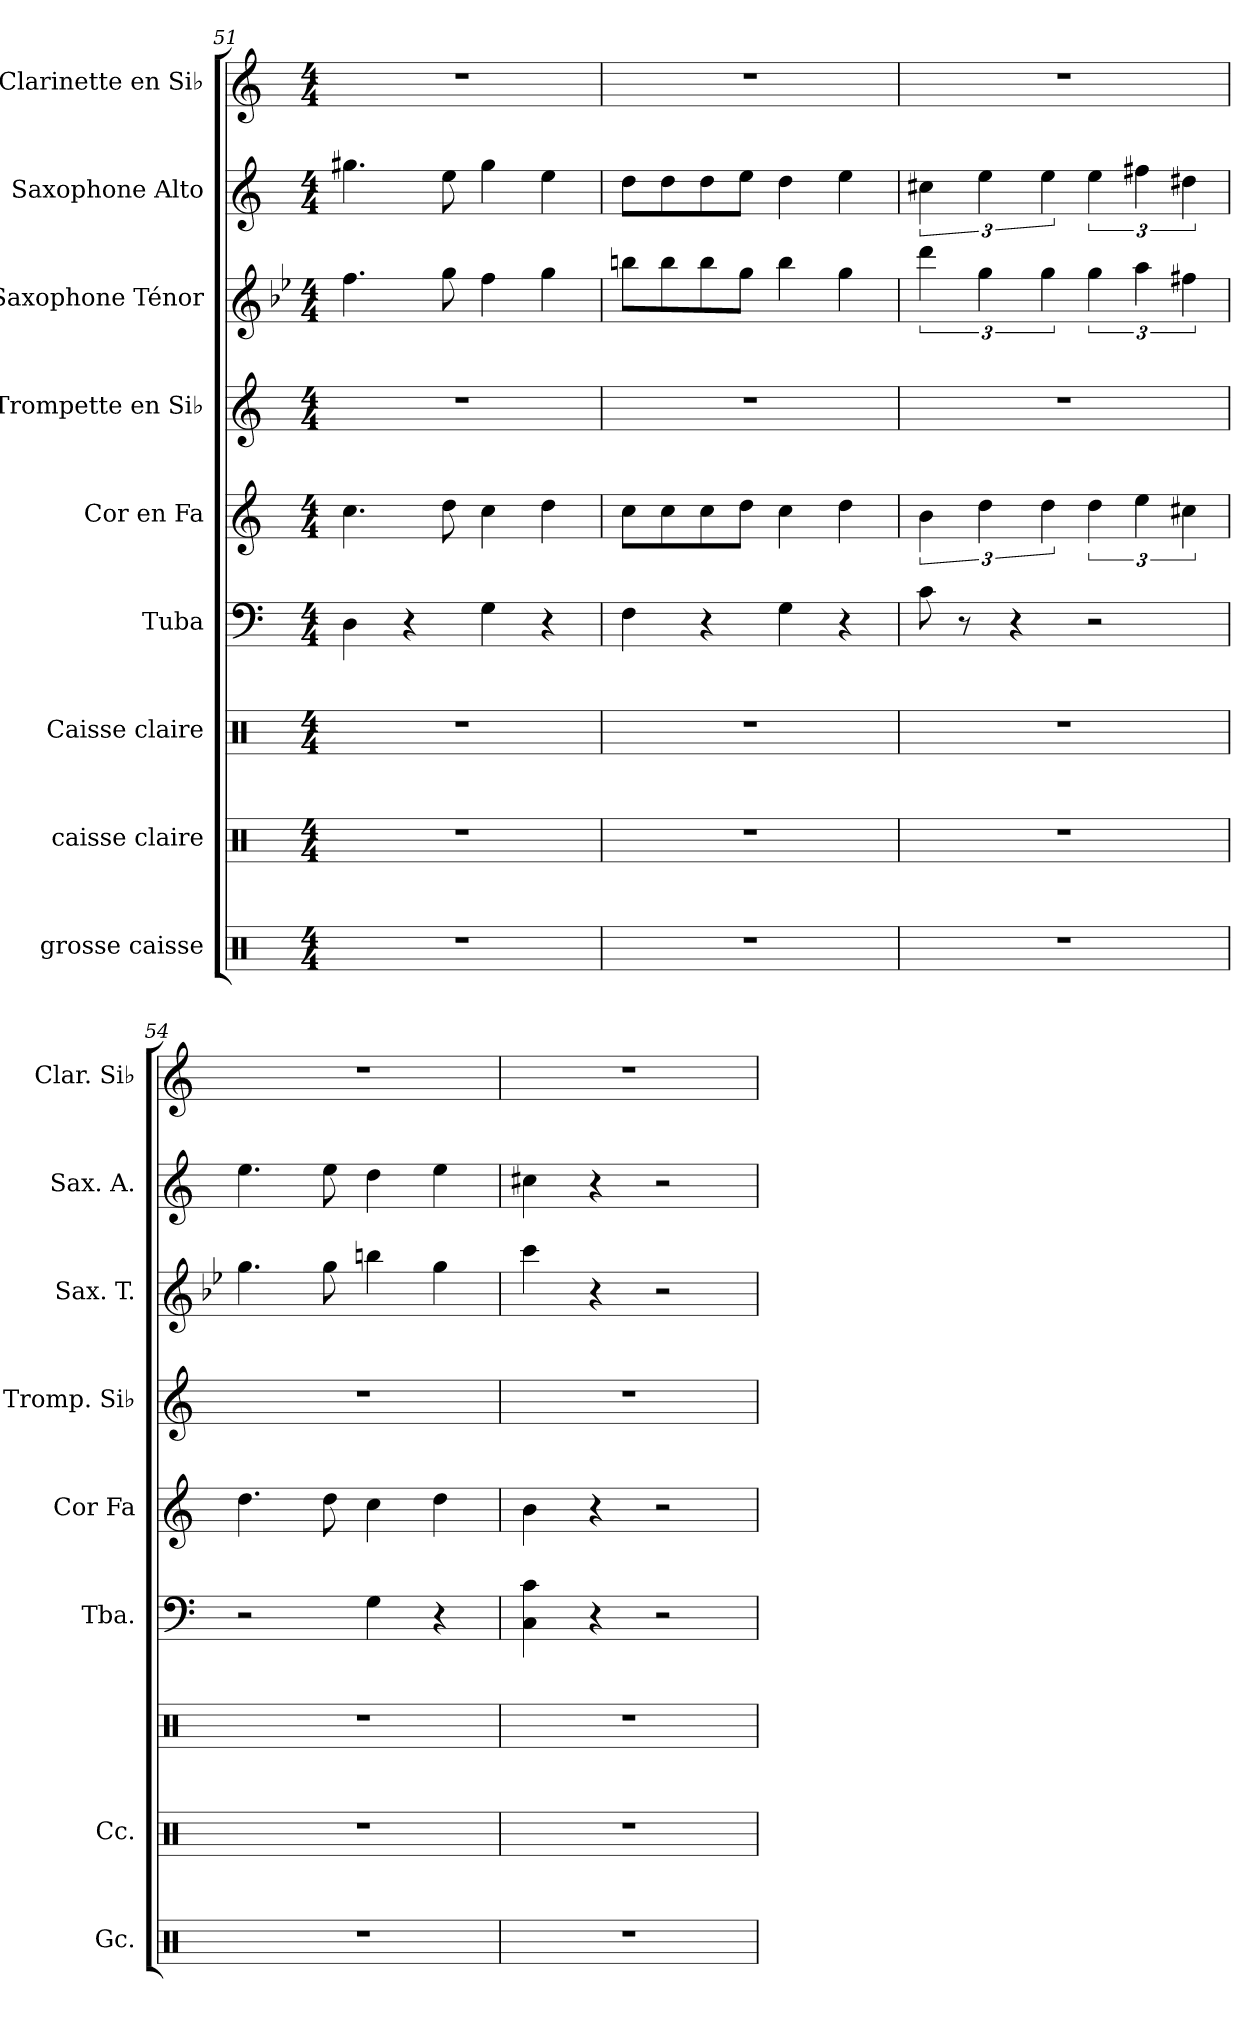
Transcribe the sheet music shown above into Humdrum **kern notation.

**kern	**kern	**kern	**kern	**kern	**kern	**kern	**kern	**kern
*part9	*part8	*part7	*part6	*part5	*part4	*part3	*part2	*part1
*staff9	*staff8	*staff7	*staff6	*staff5	*staff4	*staff3	*staff2	*staff1
*I"grosse caisse	*I"caisse claire	*I"Caisse claire	*I"Tuba	*I"Cor en Fa	*I"Trompette en Si♭	*I"Saxophone Ténor	*I"Saxophone Alto	*I"Clarinette en Si♭
*I'Gc.	*I'Cc.	*	*I'Tba.	*I'Cor Fa	*I'Tromp. Si♭	*I'Sax. T.	*I'Sax. A.	*I'Clar. Si♭
*clefX	*clefX	*clefX	*clefF4	*clefG2	*clefG2	*clefG2	*clefG2	*clefG2
*	*	*	*	*ITrd4c7	*ITrd1c2	*ITrd8c14	*ITrd5c9	*ITrd1c2
*k[]	*k[]	*k[]	*k[]	*k[b-]	*k[b-e-]	*k[b-e-]	*k[b-e-a-]	*k[b-e-]
*M4/4	*M4/4	*M4/4	*M4/4	*M4/4	*M4/4	*M4/4	*M4/4	*M4/4
=51	=51	=51	=51	=51	=51	=51	=51	=51
1r	1r	1r	4D\	4.f\	1r	4.f\	4.bn\	1r
.	.	.	4r	.	.	.	.	.
.	.	.	.	8g\	.	8g\	8g\	.
.	.	.	4G\	4f\	.	4f\	4b\	.
.	.	.	4r	4g\	.	4g\	4g\	.
=52	=52	=52	=52	=52	=52	=52	=52	=52
1r	1r	1r	4F\	8f\L	1r	8bn\L	8f\L	1r
.	.	.	.	8f\	.	8b\	8f\	.
.	.	.	4r	8f\	.	8b\	8f\	.
.	.	.	.	8g\J	.	8g\J	8g\J	.
.	.	.	4G\	4f\	.	4b\	4f\	.
.	.	.	4r	4g\	.	4g\	4g\	.
=53	=53	=53	=53	=53	=53	=53	=53	=53
1r	1r	1r	8c\	6e\	1r	6dd\	6en\	1r
.	.	.	8r	.	.	.	.	.
.	.	.	.	6g\	.	6g\	6g\	.
.	.	.	4r	.	.	.	.	.
.	.	.	.	6g\	.	6g\	6g\	.
.	.	.	2r	6g\	.	6g\	6g\	.
.	.	.	.	6a\	.	6a\	6an\	.
.	.	.	.	6f#X\	.	6f#X\	6f#X\	.
=54	=54	=54	=54	=54	=54	=54	=54	=54
1r	1r	1r	2r	4.g\	1r	4.g\	4.g\	1r
.	.	.	.	8g\	.	8g\	8g\	.
.	.	.	4G\	4f\	.	4bn\	4f\	.
.	.	.	4r	4g\	.	4g\	4g\	.
=55	=55	=55	=55	=55	=55	=55	=55	=55
1r	1r	1r	4C\ 4c\	4e\	1r	4cc\	4en\	1r
.	.	.	4r	4r	.	4r	4r	.
.	.	.	2r	2r	.	2r	2r	.
=	=	=	=	=	=	=	=	=
*-	*-	*-	*-	*-	*-	*-	*-	*-
